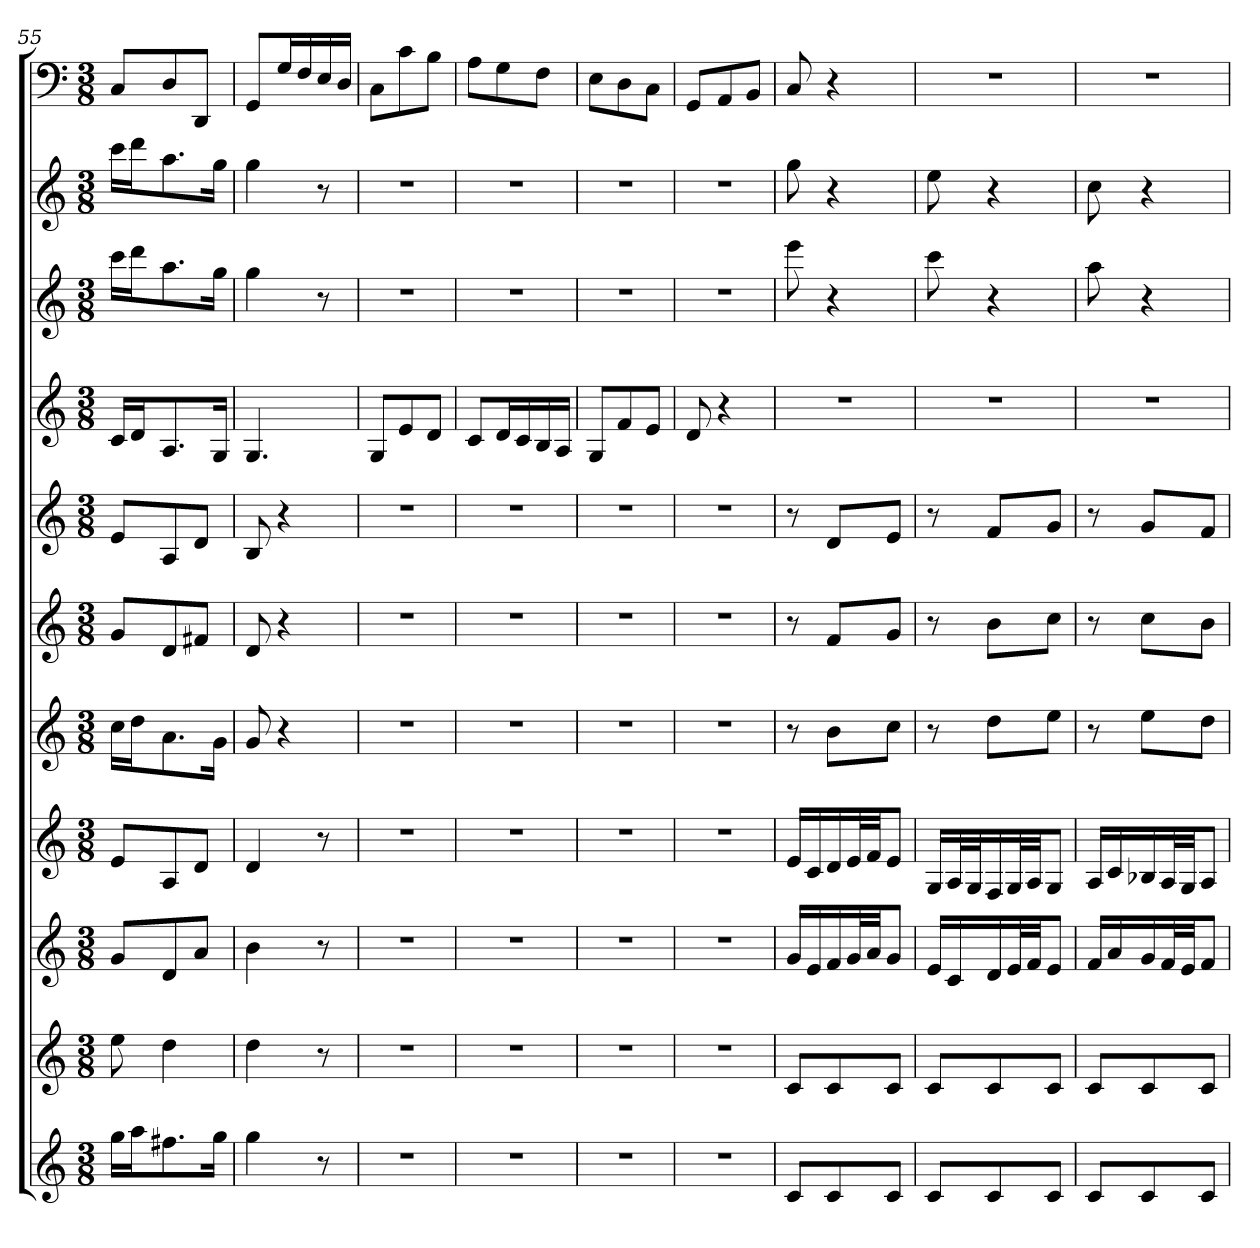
**kern	**kern	**kern	**kern	**kern	**kern	**kern	**kern	**kern	**kern	**kern
*part11	*part10	*part9	*part8	*part7	*part6	*part5	*part4	*part3	*part2	*part1
*staff11	*staff10	*staff9	*staff8	*staff7	*staff6	*staff5	*staff4	*staff3	*staff2	*staff1
*k[]	*k[]	*k[]	*k[]	*k[]	*k[]	*k[]	*k[]	*k[]	*k[]	*k[]
*C:	*C:	*C:	*C:	*C:	*C:	*C:	*C:	*C:	*C:	*C:
*M3/8	*M3/8	*M3/8	*M3/8	*M3/8	*M3/8	*M3/8	*M3/8	*M3/8	*M3/8	*M3/8
=55	=55	=55	=55	=55	=55	=55	=55	=55	=55	=55
16ggLL	8ee	8gL	8eL	16ccLL	8gL	8eL	16cLL	16cccLL	16cccLL	8CL
16aaJ	.	.	.	16ddJ	.	.	16dJ	16dddJ	16dddJ	.
8.ff#X	4dd	8d	8A	8.a	8d	8A	8.A	8.aa	8.aa	8D
.	.	8aJ	8dJ	.	8f#XJ	8dJ	.	.	.	8DDJ
16ggJk	.	.	.	16gJk	.	.	16GJk	16ggJk	16ggJk	.
=56	=56	=56	=56	=56	=56	=56	=56	=56	=56	=56
4gg	4dd	4b	4d	8g	8d	8B	4.G	4gg	4gg	8GGL
.	.	.	.	4r	4r	4r	.	.	.	16GL
.	.	.	.	.	.	.	.	.	.	16F
8r	8r	8r	8r	.	.	.	.	8r	8r	16E
.	.	.	.	.	.	.	.	.	.	16DJJ
=57	=57	=57	=57	=57	=57	=57	=57	=57	=57	=57
4.r	4.r	4.r	4.r	4.r	4.r	4.r	8GL	4.r	4.r	8CL
.	.	.	.	.	.	.	8e	.	.	8c
.	.	.	.	.	.	.	8dJ	.	.	8BJ
=58	=58	=58	=58	=58	=58	=58	=58	=58	=58	=58
4.r	4.r	4.r	4.r	4.r	4.r	4.r	8cL	4.r	4.r	8AL
.	.	.	.	.	.	.	16dL	.	.	8G
.	.	.	.	.	.	.	16c	.	.	.
.	.	.	.	.	.	.	16B	.	.	8FJ
.	.	.	.	.	.	.	16AJJ	.	.	.
=59	=59	=59	=59	=59	=59	=59	=59	=59	=59	=59
4.r	4.r	4.r	4.r	4.r	4.r	4.r	8GL	4.r	4.r	8EL
.	.	.	.	.	.	.	8f	.	.	8D
.	.	.	.	.	.	.	8eJ	.	.	8CJ
=60	=60	=60	=60	=60	=60	=60	=60	=60	=60	=60
4.r	4.r	4.r	4.r	4.r	4.r	4.r	8d	4.r	4.r	8GGL
.	.	.	.	.	.	.	4r	.	.	8AA
.	.	.	.	.	.	.	.	.	.	8BBJ
=61	=61	=61	=61	=61	=61	=61	=61	=61	=61	=61
8cL	8cL	16gLL	16eLL	8r	8r	8r	4.r	8eee	8gg	8C
.	.	16e	16c	.	.	.	.	.	.	.
8c	8c	16f	16d	8bL	8fL	8dL	.	4r	4r	4r
.	.	32gL	32eL	.	.	.	.	.	.	.
.	.	32aJJ	32fJJ	.	.	.	.	.	.	.
8cJ	8cJ	8gJ	8eJ	8ccJ	8gJ	8eJ	.	.	.	.
=62	=62	=62	=62	=62	=62	=62	=62	=62	=62	=62
8cL	8cL	16eLL	16GLL	8r	8r	8r	4.r	8ccc	8ee	4.r
.	.	16c	32AL	.	.	.	.	.	.	.
.	.	.	32GJ	.	.	.	.	.	.	.
8c	8c	16d	16F	8ddL	8bL	8fL	.	4r	4r	.
.	.	32eL	32GL	.	.	.	.	.	.	.
.	.	32fJJ	32AJJ	.	.	.	.	.	.	.
8cJ	8cJ	8eJ	8GJ	8eeJ	8ccJ	8gJ	.	.	.	.
=63	=63	=63	=63	=63	=63	=63	=63	=63	=63	=63
8cL	8cL	16fLL	16ALL	8r	8r	8r	4.r	8aa	8cc	4.r
.	.	16a	16c	.	.	.	.	.	.	.
8c	8c	16g	16B-X	8eeL	8ccL	8gL	.	4r	4r	.
.	.	32fL	32AL	.	.	.	.	.	.	.
.	.	32eJJ	32GJJ	.	.	.	.	.	.	.
8cJ	8cJ	8fJ	8AJ	8ddJ	8bJ	8fJ	.	.	.	.
=	=	=	=	=	=	=	=	=	=	=
*-	*-	*-	*-	*-	*-	*-	*-	*-	*-	*-
